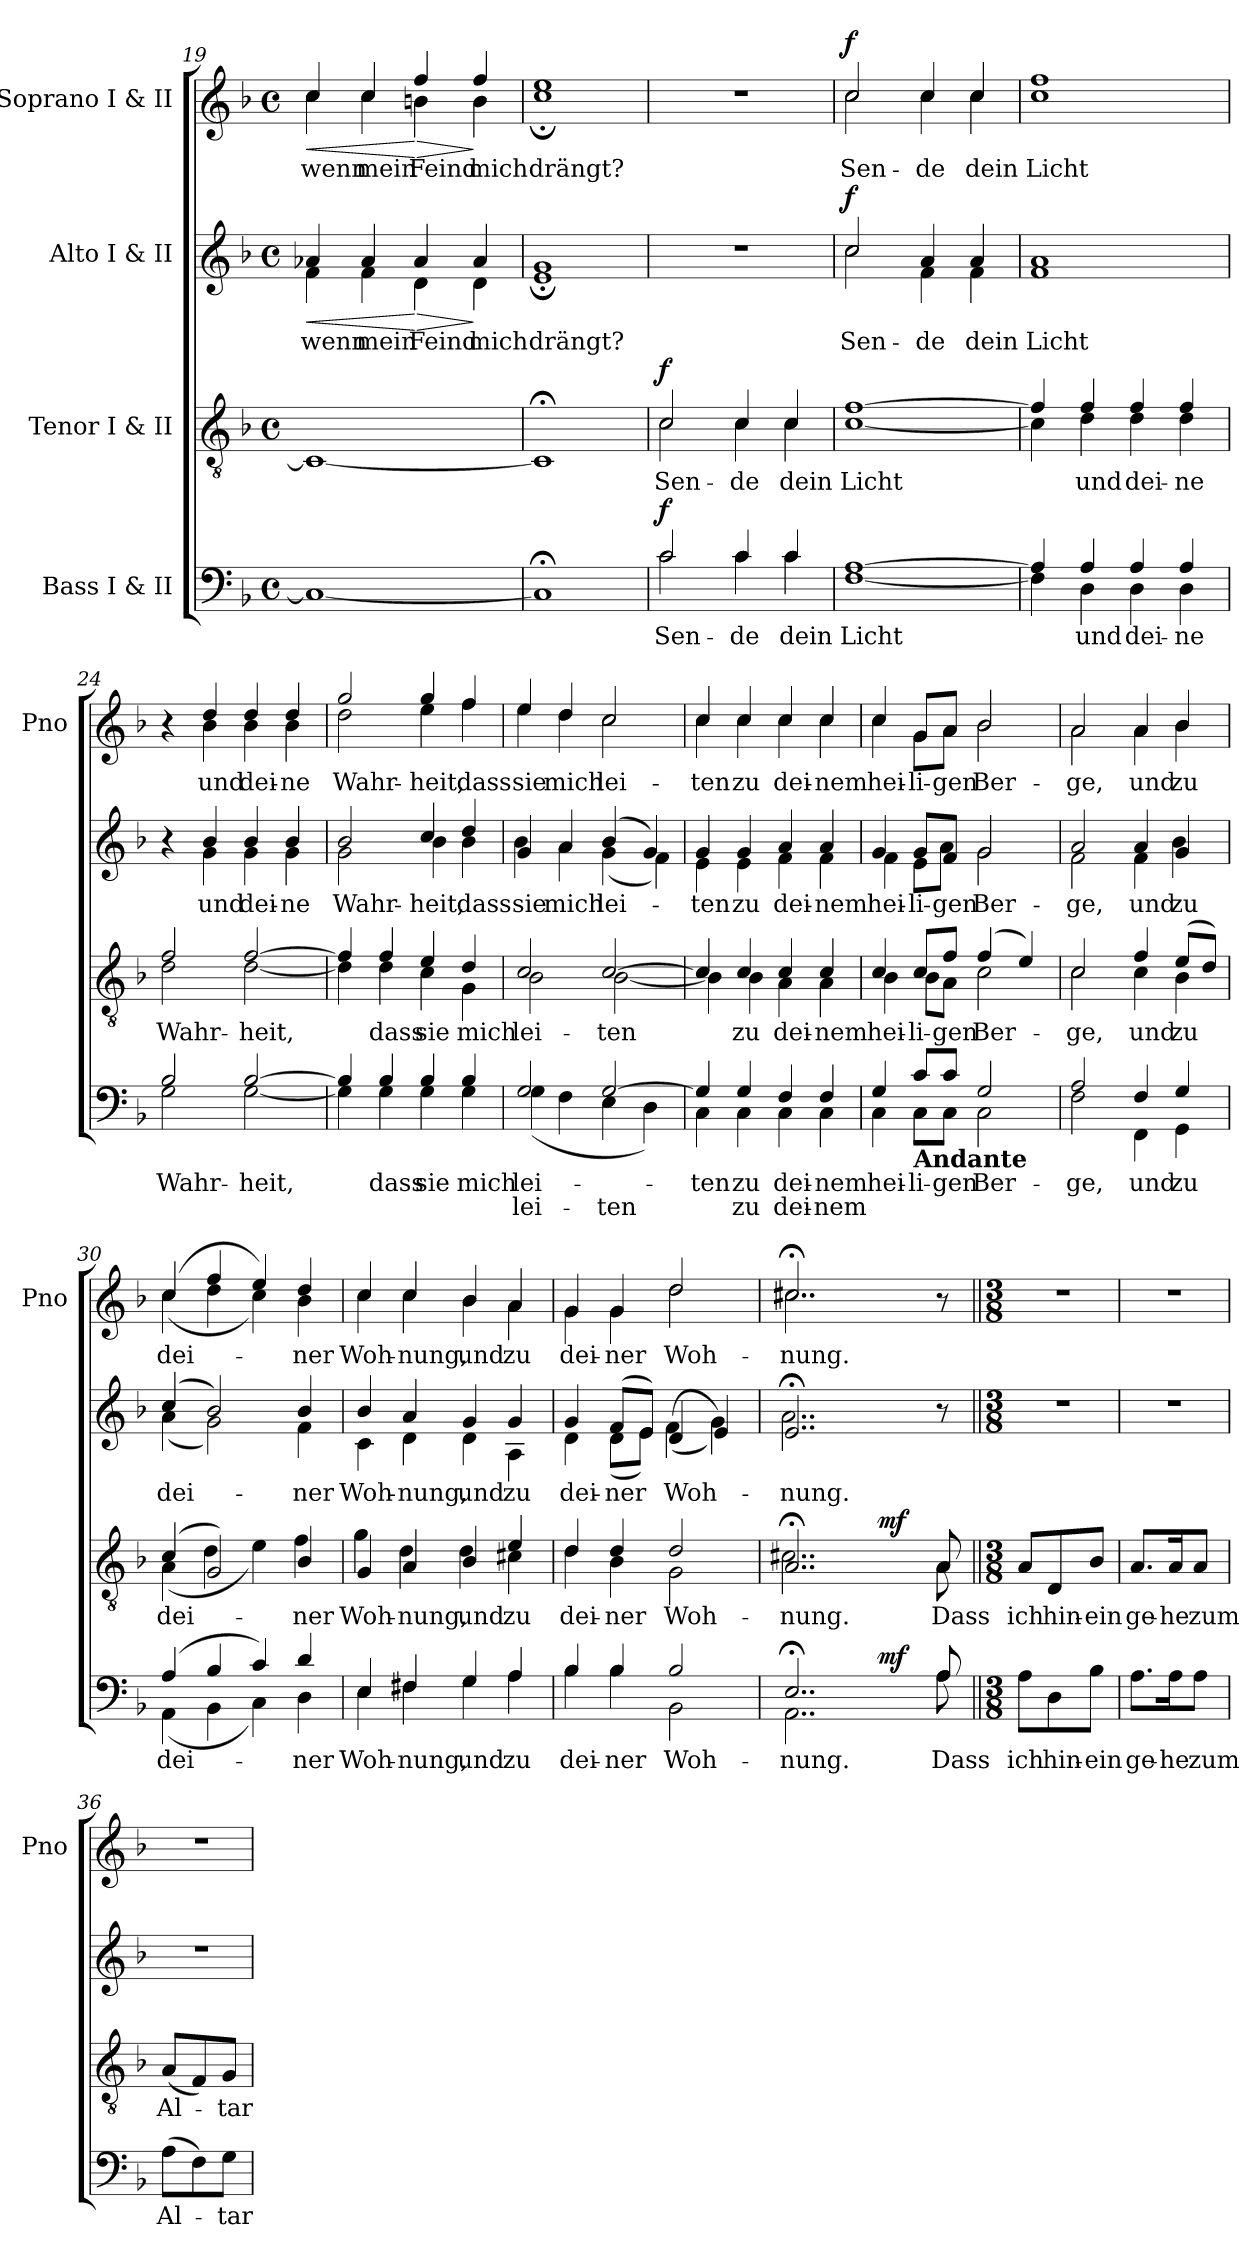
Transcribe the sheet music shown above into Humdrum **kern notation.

**kern	**text	**text	**dynam	**kern	**text	**dynam	**kern	**text	**dynam	**kern	**text	**dynam
*part4	*part4	*part4	*part4	*part3	*part3	*part3	*part2	*part2	*part2	*part1	*part1	*part1
*staff4	*staff4	*staff4	*staff4	*staff3	*staff3	*staff3	*staff2	*staff2	*staff2	*staff1	*staff1	*staff1
*I"Bass I & II	*	*	*	*I"Tenor I & II	*	*	*I"Alto I & II	*	*	*I"Soprano I & II	*	*
*	*	*	*	*	*	*	*	*	*	*I'Pno	*	*
*clefF4	*	*	*	*clefGv2	*	*	*clefG2	*	*	*clefG2	*	*
*k[b-]	*	*	*	*k[b-]	*	*	*k[b-]	*	*	*k[b-]	*	*
*d:	*	*	*	*d:	*	*	*d:	*	*	*d:	*	*
*M4/4	*	*	*	*M4/4	*	*	*M4/4	*	*	*M4/4	*	*
*met(c)	*	*	*	*met(c)	*	*	*met(c)	*	*	*met(c)	*	*
=19	=19	=19	=19	=19	=19	=19	=19	=19	=19	=19	=19	=19
!	!	!	!	!	!	!	!	!	!LO:HP:b	!	!	!LO:HP:b
*	*	*	*	*	*	*	*^	*	*	*^	*	*
1C_	.	.	.	1C_	.	.	4a-X/	4f\	wenn	<	4cc/	4cc\	wenn	<
.	.	.	.	.	.	.	4a-/	4f\	mein	.	4cc/	4cc\	mein	.
!	!	!	!	!	!	!	!	!	!	!LO:HP:n=1:b	!	!	!	!LO:HP:n=1:b
.	.	.	.	.	.	.	4a-/	4d\	Feind	[ >	4ff/	4bn\	Feind	[ >
.	.	.	.	.	.	.	4a-/	4d\	mich	]	4ff/	4b\	mich	]
=20	=20	=20	=20	=20	=20	=20	=20	=20	=20	=20	=20	=20	=20	=20
1C;<]	.	.	.	1C;<]	.	.	1g	1e;<	drängt?	.	1ee	1cc;<	drängt?	.
=21	=21	=21	=21	=21	=21	=21	=21	=21	=21	=21	=21	=21	=21	=21
*^	*	*	*	*^	*	*	*	*	*	*	*	*	*	*
!	!	!	!	!LO:DY:a	!	!	!	!LO:DY:a	!	!	!	!	!	!	!	!
*	*	*	*	*	*	*	*	*	*v	*v	*	*	*	*	*	*
*	*	*	*	*	*	*	*	*	*	*	*	*v	*v	*	*
2c/	2c\	Sen-	.	f	2c/	2c\	Sen-	f	1r	.	.	1r	.	.
4c/	4c\	-de	.	.	4c/	4c\	-de	.	.	.	.	.	.	.
4c/	4c\	dein	.	.	4c/	4c\	dein	.	.	.	.	.	.	.
=22	=22	=22	=22	=22	=22	=22	=22	=22	=22	=22	=22	=22	=22	=22
*	*	*	*	*	*	*	*	*	*^	*	*	*^	*	*
!	!	!	!	!	!	!	!	!	!	!	!	!LO:DY:a	!	!	!	!LO:DY:a
[>1A	[<1F	Licht	.	.	[>1f	[<1c	Licht	.	2cc/	2cc\	Sen-	f	2cc/	2cc\	Sen-	f
.	.	.	.	.	.	.	.	.	4a/	4f\	-de	.	4cc/	4cc\	-de	.
.	.	.	.	.	.	.	.	.	4a/	4f\	dein	.	4cc/	4cc\	dein	.
=23	=23	=23	=23	=23	=23	=23	=23	=23	=23	=23	=23	=23	=23	=23	=23	=23
4A/]	4F\]	.	.	.	4f/]	4c\]	.	.	1a	1f	Licht	.	1ff	1cc	Licht	.
4A/	4D\	und	.	.	4f/	4d\	und	.	.	.	.	.	.	.	.	.
4A/	4D\	dei-	.	.	4f/	4d\	dei-	.	.	.	.	.	.	.	.	.
4A/	4D\	-ne	.	.	4f/	4d\	-ne	.	.	.	.	.	.	.	.	.
!!LO:LB:g=z	!!
=24	=24	=24	=24	=24	=24	=24	=24	=24	=24	=24	=24	=24	=24	=24	=24	=24
2B-/	2G\	Wahr-	.	.	2f/	2d\	Wahr-	.	4r	4ryy	.	.	4r	4ryy	.	.
.	.	.	.	.	.	.	.	.	4b-/	4g\	und	.	4dd/	4b-\	und	.
[>2B-/	[<2G\	-heit,	.	.	[>2f/	[<2d\	-heit,	.	4b-/	4g\	dei-	.	4dd/	4b-\	dei-	.
.	.	.	.	.	.	.	.	.	4b-/	4g\	-ne	.	4dd/	4b-\	-ne	.
=25	=25	=25	=25	=25	=25	=25	=25	=25	=25	=25	=25	=25	=25	=25	=25	=25
4B-/]	4G\]	.	.	.	4f/]	4d\]	.	.	2b-/	2g\	Wahr-	.	2gg/	2dd\	Wahr-	.
4B-/	4G\	dass	.	.	4f/	4d\	dass	.	.	.	.	.	.	.	.	.
4B-/	4G\	sie	.	.	4e/	4c\	sie	.	4cc/	4b-\	-heit,	.	4gg/	4ee\	-heit,	.
4B-/	4G\	mich	.	.	4d/	4G\	mich	.	4dd/	4b-\	dass	.	4ff/	4ff\	dass	.
=26	=26	=26	=26	=26	=26	=26	=26	=26	=26	=26	=26	=26	=26	=26	=26	=26
2G/	(4G\	lei-	lei-	.	2c/	2B-\	lei-	.	4g/	4b-\	sie	.	4ee/	4ee\	sie	.
.	4F\	.	.	.	.	.	.	.	4a/	4a\	mich	.	4dd/	4dd\	mich	.
[>2G/	4E\	.	-ten	.	[>2c/	[<2B-\	-ten	.	(4b-/	(4g\	lei-	.	2cc/	2cc\	lei-	.
.	4D\)	.	.	.	.	.	.	.	4g/)	4f\)	.	.	.	.	.	.
=27	=27	=27	=27	=27	=27	=27	=27	=27	=27	=27	=27	=27	=27	=27	=27	=27
4G/]	4C\	-ten	.	.	4c/]	4B-\]	.	.	4g/	4e\	-ten	.	4cc/	4cc\	-ten	.
4G/	4C\	zu	zu	.	4c/	4B-\	zu	.	4g/	4e\	zu	.	4cc/	4cc\	zu	.
4F/	4C\	dei-	dei-	.	4c/	4A\	dei-	.	4a/	4f\	dei-	.	4cc/	4cc\	dei-	.
4F/	4C\	-nem	-nem	.	4c/	4A\	-nem	.	4a/	4f\	-nem	.	4cc/	4cc\	-nem	.
=28	=28	=28	=28	=28	=28	=28	=28	=28	=28	=28	=28	=28	=28	=28	=28	=28
4G/	4C\	hei-	.	.	4c/	4B-\	hei-	.	4g/	4f\	hei-	.	4cc/	4cc\	hei-	.
!LO:TX:b:B:t=Andante	!	!	!	!	!	!	!	!	!	!	!	!	!	!	!	!
8c/L	8C\L	-li-	.	.	8c/L	8B-\L	-li-	.	8g/L	8e\L	-li-	.	8g/L	8g\L	-li-	.
8c/J	8C\J	-gen	.	.	8f/J	8A\J	-gen	.	8f/J	8a\J	-gen	.	8a/J	8a\J	-gen	.
2G/	2C\	Ber-	.	.	(4f/	2c\	Ber-	.	2g/	2g\	Ber-	.	2b-/	2b-\	Ber-	.
.	.	.	.	.	4e/)	.	.	.	.	.	.	.	.	.	.	.
!!LO:LB:g=z	!!
=29	=29	=29	=29	=29	=29	=29	=29	=29	=29	=29	=29	=29	=29	=29	=29	=29
2A/	2F\	-­ge,	.	.	2c/	2c\	-­ge,	.	2a/	2f\	-­ge,	.	2a/	2a\	-­ge,	.
4F/	4FF\	und	.	.	4f/	4c\	und	.	4a/	4f\	und	.	4a/	4a\	und	.
4G/	4GG\	zu	.	.	(8e/L	4B-\	zu	.	4g/	4b-\	zu	.	4b-/	4b-\	zu	.
.	.	.	.	.	8d/J)	.	.	.	.	.	.	.	.	.	.	.
=30	=30	=30	=30	=30	=30	=30	=30	=30	=30	=30	=30	=30	=30	=30	=30	=30
(4A/	(4AA\	dei-	.	.	(4c/	(4A\	dei-	.	(4cc/	(4a\	dei-	.	(4cc/	(4cc\	dei-	.
4B-/	4BB-\	.	.	.	2G/)	4d\	.	.	2b-/)	2g\)	.	.	4ff/	4dd\	.	.
4c/)	4C\)	.	.	.	.	4e\)	.	.	.	.	.	.	4ee/)	4cc\)	.	.
4d/	4D\	-ner	.	.	4B-/	4f\	-ner	.	4b-/	4f\	-ner	.	4dd/	4b-\	-ner	.
=31	=31	=31	=31	=31	=31	=31	=31	=31	=31	=31	=31	=31	=31	=31	=31	=31
4E/	4E\	Woh-	.	.	4G/	4g\	Woh-	.	4b-/	4c\	Woh-	.	4cc/	4cc\	Woh-	.
4F#X/	4F#X\	-nung,	.	.	4A/	4d\	-nung,	.	4a/	4d\	-nung,	.	4cc/	4cc\	-nung,	.
4G/	4G\	und	.	.	4B-/	4d\	und	.	4g/	4d\	und	.	4b-/	4b-\	und	.
4A/	4A\	zu	.	.	4e/	4c#X\	zu	.	4g/	4A\	zu	.	4a/	4a\	zu	.
=32	=32	=32	=32	=32	=32	=32	=32	=32	=32	=32	=32	=32	=32	=32	=32	=32
4B-/	4B-\	dei-	.	.	4d/	4d\	dei-	.	4g/	4d\	dei-	.	4g/	4g\	dei-	.
4B-/	4B-\	-ner	.	.	4d/	4B-\	-ner	.	(8f/L	(8d\L	-ner	.	4g/	4g\	-ner	.
.	.	.	.	.	.	.	.	.	8e/J)	8e\J)	.	.	.	.	.	.
2B-/	2BB-\	Woh-	.	.	2d/	2G\	Woh-	.	4d/	((4f\	Woh-	.	2dd/	2dd\	Woh-	.
.	.	.	.	.	.	.	.	.	4e/	4g\))	.	.	.	.	.	.
=33	=33	=33	=33	=33	=33	=33	=33	=33	=33	=33	=33	=33	=33	=33	=33	=33
*	*^	*	*	*	*	*^	*	*	*	*	*	*	*	*	*	*
2..E;</	2..AA\	2ryy	-nung.	.	.	2..A;</	2..c#X\	2ryy	-nung.	.	2..e;</	2..a\	-nung.	.	2..cc#X;</	2..cc#X\	-nung.	.
.	.	16.ryy	.	.	.	.	.	16.ryy	.	.	.	.	.	.	.	.	.	.
!	!	!	!	!	!LO:DY:a	!	!	!	!	!LO:DY:a	!	!	!	!	!	!	!	!
.	.	4ryy	.	.	mf	.	.	4ryy	.	mf	.	.	.	.	.	.	.	.
.	.	8ryy	.	.	.	.	.	8ryy	.	.	.	.	.	.	.	.	.	.
8A/	8A\	.	Dass	.	.	8A/	8A\	.	Dass	.	8r	8ryy	.	.	8r	8ryy	.	.
.	.	32ryy	.	.	.	.	.	32ryy	.	.	.	.	.	.	.	.	.	.
*v	*v	*v	*	*	*	*	*	*	*	*	*v	*v	*	*	*v	*v	*	*
*	*	*	*	*v	*v	*v	*	*	*	*	*	*	*	*
=34||	=34||	=34||	=34||	=34||	=34||	=34||	=34||	=34||	=34||	=34||	=34||	=34||
*M3/8	*	*	*	*M3/8	*	*	*M3/8	*	*	*M3/8	*	*
8A\L	ich	.	.	8A/L	ich	.	4.r	.	.	4.r	.	.
8D\	hin-	.	.	8D/	hin-	.	.	.	.	.	.	.
8B-\J	-ein	.	.	8B-/J	-ein	.	.	.	.	.	.	.
!!LO:PB:g=z
=35	=35	=35	=35	=35	=35	=35	=35	=35	=35	=35	=35	=35
8.A\L	ge-	.	.	8.A/L	ge-	.	4.r	.	.	4.r	.	.
16A\k	-he	.	.	16A/k	-he	.	.	.	.	.	.	.
8A\J	zum	.	.	8A/J	zum	.	.	.	.	.	.	.
=36	=36	=36	=36	=36	=36	=36	=36	=36	=36	=36	=36	=36
(8A\L	Al-	.	.	(8A/L	Al-	.	4.r	.	.	4.r	.	.
8F\)	.	.	.	8F/)	.	.	.	.	.	.	.	.
8G\J	-tar	.	.	8G/J	-tar	.	.	.	.	.	.	.
=	=	=	=	=	=	=	=	=	=	=	=	=
*-	*-	*-	*-	*-	*-	*-	*-	*-	*-	*-	*-	*-
